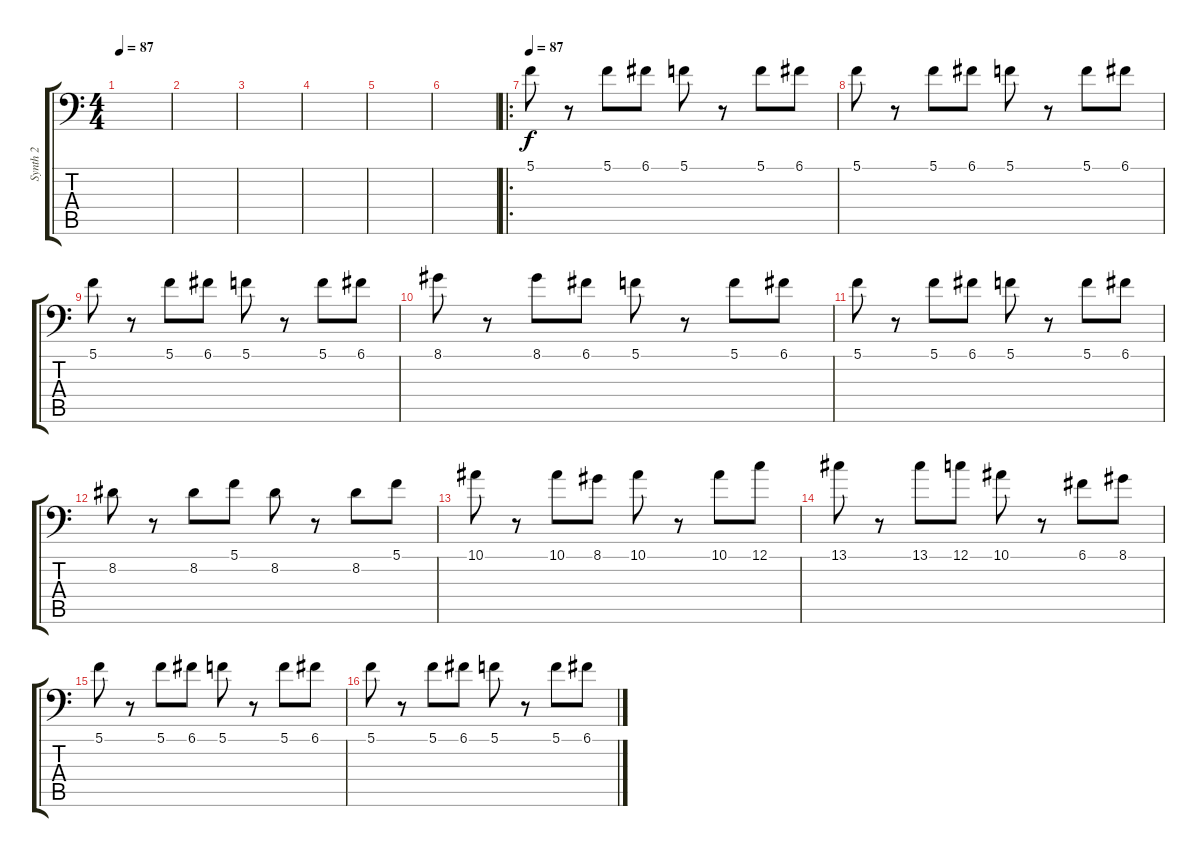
\track ("Synth 2" "Synth 2") {instrument fx7echoes}
\staff {score tabs}
\tuning (C4 G3 Eb3 Bb2 F2 Bb1) {hide}
\ts (4 4)
\tempo 87
\clef f4
\ks c
|
|
|
|
|
|
\ro
\tempo 87
5.1.8 r.8 5.1.8 6.1.8 5.1.8 r.8 5.1.8 6.1.8 |
5.1.8 r.8 5.1.8 6.1.8 5.1.8 r.8 5.1.8 6.1.8 |
5.1.8 r.8 5.1.8 6.1.8 5.1.8 r.8 5.1.8 6.1.8 |
8.1.8 r.8 8.1.8 6.1.8 5.1.8 r.8 5.1.8 6.1.8 |
5.1.8 r.8 5.1.8 6.1.8 5.1.8 r.8 5.1.8 6.1.8 |
8.2.8 r.8 8.2.8 5.1.8 8.2.8 r.8 8.2.8 5.1.8 |
10.1.8 r.8 10.1.8 8.1.8 10.1.8 r.8 10.1.8 12.1.8 |
13.1.8 r.8 13.1.8 12.1.8 10.1.8 r.8 6.1.8 8.1.8 |
5.1.8 r.8 5.1.8 6.1.8 5.1.8 r.8 5.1.8 6.1.8 |
5.1.8 r.8 5.1.8 6.1.8 5.1.8 r.8 5.1.8 6.1.8
